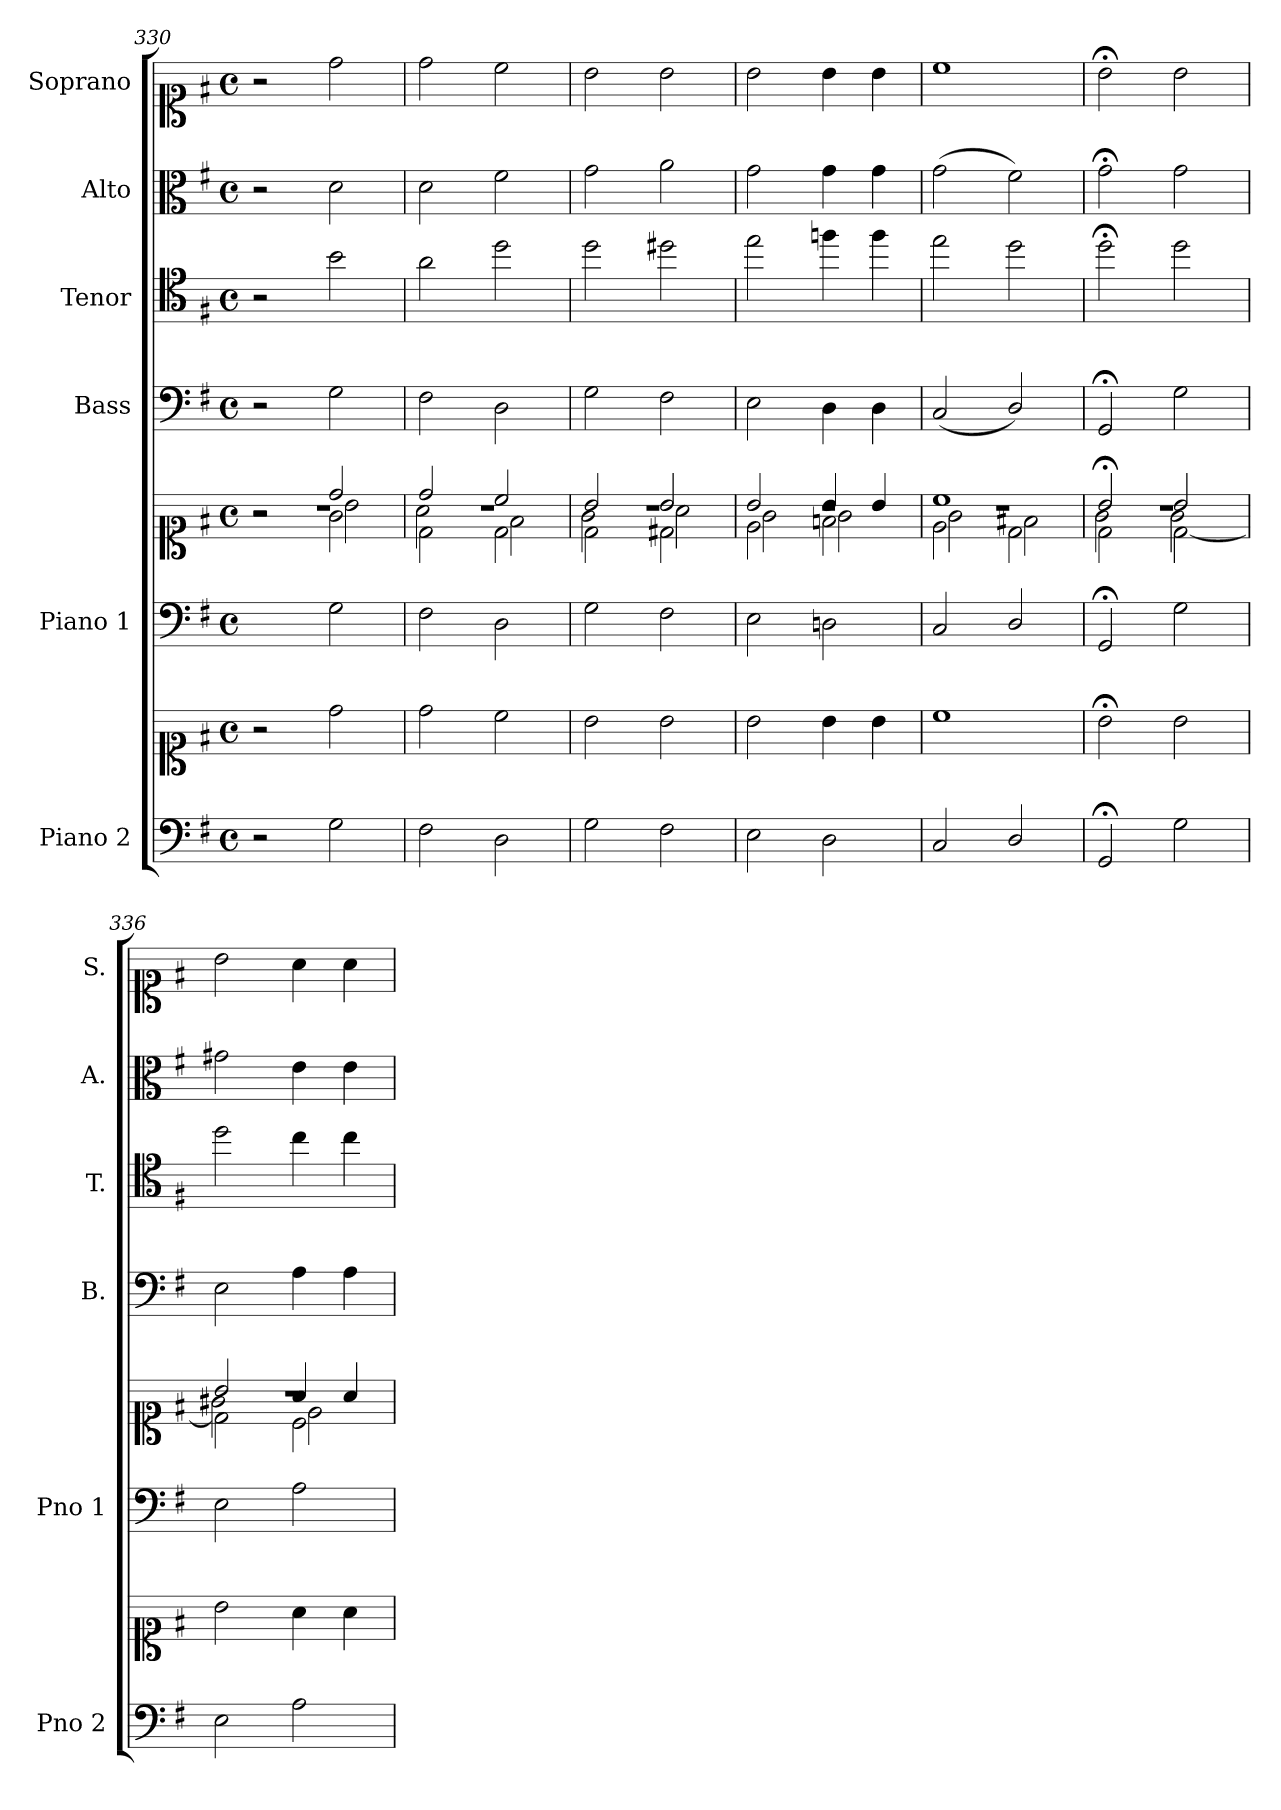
**kern	**kern	**kern	**kern	**kern	**kern	**kern	**kern
*part6	*part6	*part5	*part5	*part4	*part3	*part2	*part1
*staff8	*staff7	*staff6	*staff5	*staff4	*staff3	*staff2	*staff1
*I"Piano 2	*	*I"Piano 1	*	*I"Bass	*I"Tenor	*I"Alto	*I"Soprano
*I'Pno 2	*	*I'Pno 1	*	*I'B.	*I'T.	*I'A.	*I'S.
*clefF4	*clefC1	*clefF4	*clefC1	*clefF4	*clefC4	*clefC3	*clefC1
*	*	*	*	*	*ITrd7c12	*	*
*k[f#]	*k[f#]	*k[f#]	*k[f#]	*k[f#]	*k[f#]	*k[f#]	*k[f#]
*G:	*G:	*G:	*G:	*G:	*G:	*G:	*G:
*M4/4	*M4/4	*M4/4	*M4/4	*M4/4	*M4/4	*M4/4	*M4/4
*met(c)	*met(c)	*met(c)	*met(c)	*met(c)	*met(c)	*met(c)	*met(c)
=330	=330	=330	=330	=330	=330	=330	=330
*	*	*	*^	*	*	*	*
*	*	*	*	*^	*	*	*	*
*	*	*	*	*	*^	*	*	*	*
*	*	*	*	*	*	*^	*	*	*	*
2r	2r	2ryy	2r	2r	2r	2r	1r	2r	2r	2r	2r
2G\	2dd\	2G\	2dd/	2g\	2ryy	2b\	.	2G\	2B\	2d\	2dd\
*	*	*	*	*	*	*v	*v	*	*	*	*
=331	=331	=331	=331	=331	=331	=331	=331	=331	=331	=331
2F#\	2dd\	2F#\	2dd/	2d\	2a\	1r	2F#\	2A\	2d\	2dd\
2D\	2cc\	2D\	2cc/	2d\	2f#\	.	2D\	2d\	2f#\	2cc\
!!LO:PB:g=z
=332	=332	=332	=332	=332	=332	=332	=332	=332	=332	=332
2G\	2b\	2G\	2b/	2d\	2g\	1r	2G\	2d\	2g\	2b\
2F#\	2b\	2F#\	2b/	2d#X\	2a\	.	2F#\	2d#X\	2a\	2b\
=333	=333	=333	=333	=333	=333	=333	=333	=333	=333	=333
2E\	2b\	2E\	2b/	2e\	2g\	1r	2E\	2e\	2g\	2b\
2D\	4b\	2Dn\	4b/	2fn\	2g\	.	4D\	4fn\	4g\	4b\
.	4b\	.	4b/	.	.	.	4D\	4f\	4g\	4b\
=334	=334	=334	=334	=334	=334	=334	=334	=334	=334	=334
2C/	1cc\	2C/	1cc/	2e\	2g\	1r	(2C/	2e\	(2g\	1cc\
2D/	.	2D/	.	2d\	2f#X\	.	2D/)	2d\	2f#\)	.
=335	=335	=335	=335	=335	=335	=335	=335	=335	=335	=335
2GG;/	2b;<\	2GG;/	2b;</	2d\	2g\	1r	2GG;</	2d;<\	2g;<\	2b;<\
2G\	2b\	2G\	2b/	[<2d\	2g\	.	2G\	2d\	2g\	2b\
=336	=336	=336	=336	=336	=336	=336	=336	=336	=336	=336
2E\	2b\	2E\	2b/	2d\]	2g#X\	1r	2E\	2d\	2g#X\	2b\
2A\	4a\	2A\	4a/	2c\	2e\	.	4A\	4c\	4e\	4a\
.	4a\	.	4a/	.	.	.	4A\	4c\	4e\	4a\
*	*	*	*v	*v	*v	*v	*	*	*	*
=	=	=	=	=	=	=	=
*-	*-	*-	*-	*-	*-	*-	*-
